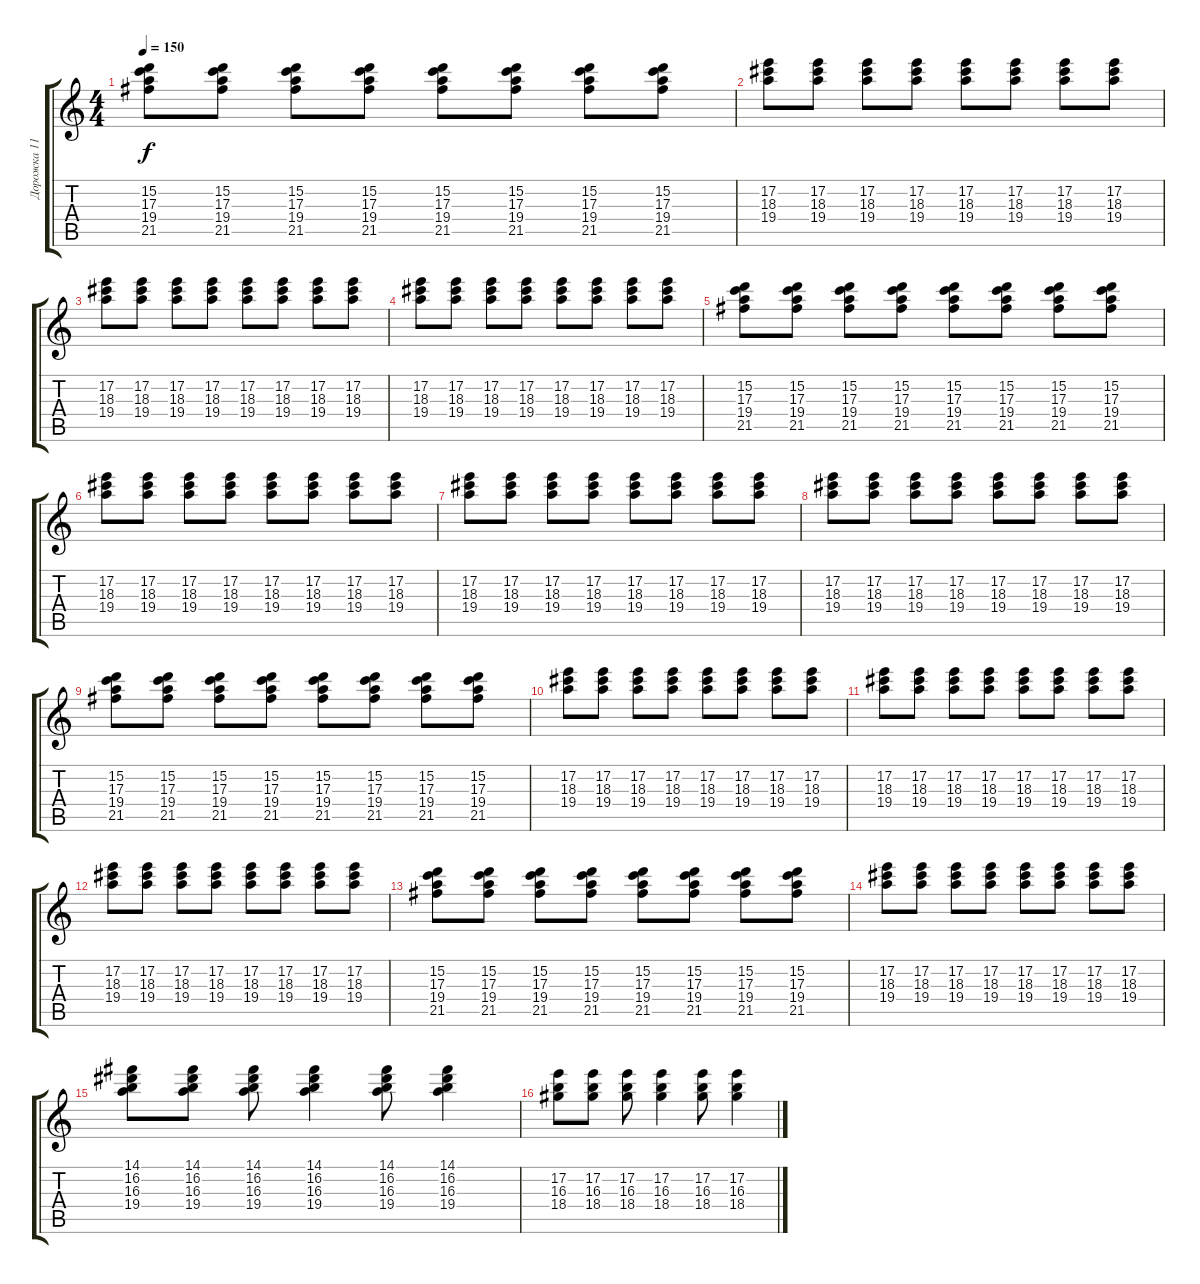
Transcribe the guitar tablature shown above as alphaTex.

\track ("Дорожка 11" "Дорожка 11") {instrument synthbass1}
\staff {score tabs}
\tuning (E4 B3 G3 D3 A2 E2) {hide}
\ts (4 4)
\tempo 150
\clef g2
\ks c
(15.2 17.3 19.4 21.5).8{dy f} (15.2 17.3 19.4 21.5).8 (15.2 17.3 19.4 21.5).8 (15.2 17.3 19.4 21.5).8 (15.2 17.3 19.4 21.5).8 (15.2 17.3 19.4 21.5).8 (15.2 17.3 19.4 21.5).8 (15.2 17.3 19.4 21.5).8 |
(17.2 18.3 19.4).8 (17.2 18.3 19.4).8 (17.2 18.3 19.4).8 (17.2 18.3 19.4).8 (17.2 18.3 19.4).8 (17.2 18.3 19.4).8 (17.2 18.3 19.4).8 (17.2 18.3 19.4).8 |
(17.2 18.3 19.4).8 (17.2 18.3 19.4).8 (17.2 18.3 19.4).8 (17.2 18.3 19.4).8 (17.2 18.3 19.4).8 (17.2 18.3 19.4).8 (17.2 18.3 19.4).8 (17.2 18.3 19.4).8 |
(17.2 18.3 19.4).8 (17.2 18.3 19.4).8 (17.2 18.3 19.4).8 (17.2 18.3 19.4).8 (17.2 18.3 19.4).8 (17.2 18.3 19.4).8 (17.2 18.3 19.4).8 (17.2 18.3 19.4).8 |
(15.2 17.3 19.4 21.5).8 (15.2 17.3 19.4 21.5).8 (15.2 17.3 19.4 21.5).8 (15.2 17.3 19.4 21.5).8 (15.2 17.3 19.4 21.5).8 (15.2 17.3 19.4 21.5).8 (15.2 17.3 19.4 21.5).8 (15.2 17.3 19.4 21.5).8 |
(17.2 18.3 19.4).8 (17.2 18.3 19.4).8 (17.2 18.3 19.4).8 (17.2 18.3 19.4).8 (17.2 18.3 19.4).8 (17.2 18.3 19.4).8 (17.2 18.3 19.4).8 (17.2 18.3 19.4).8 |
(17.2 18.3 19.4).8 (17.2 18.3 19.4).8 (17.2 18.3 19.4).8 (17.2 18.3 19.4).8 (17.2 18.3 19.4).8 (17.2 18.3 19.4).8 (17.2 18.3 19.4).8 (17.2 18.3 19.4).8 |
(17.2 18.3 19.4).8 (17.2 18.3 19.4).8 (17.2 18.3 19.4).8 (17.2 18.3 19.4).8 (17.2 18.3 19.4).8 (17.2 18.3 19.4).8 (17.2 18.3 19.4).8 (17.2 18.3 19.4).8 |
(15.2 17.3 19.4 21.5).8 (15.2 17.3 19.4 21.5).8 (15.2 17.3 19.4 21.5).8 (15.2 17.3 19.4 21.5).8 (15.2 17.3 19.4 21.5).8 (15.2 17.3 19.4 21.5).8 (15.2 17.3 19.4 21.5).8 (15.2 17.3 19.4 21.5).8 |
(17.2 18.3 19.4).8 (17.2 18.3 19.4).8 (17.2 18.3 19.4).8 (17.2 18.3 19.4).8 (17.2 18.3 19.4).8 (17.2 18.3 19.4).8 (17.2 18.3 19.4).8 (17.2 18.3 19.4).8 |
(17.2 18.3 19.4).8 (17.2 18.3 19.4).8 (17.2 18.3 19.4).8 (17.2 18.3 19.4).8 (17.2 18.3 19.4).8 (17.2 18.3 19.4).8 (17.2 18.3 19.4).8 (17.2 18.3 19.4).8 |
(17.2 18.3 19.4).8 (17.2 18.3 19.4).8 (17.2 18.3 19.4).8 (17.2 18.3 19.4).8 (17.2 18.3 19.4).8 (17.2 18.3 19.4).8 (17.2 18.3 19.4).8 (17.2 18.3 19.4).8 |
(15.2 17.3 19.4 21.5).8 (15.2 17.3 19.4 21.5).8 (15.2 17.3 19.4 21.5).8 (15.2 17.3 19.4 21.5).8 (15.2 17.3 19.4 21.5).8 (15.2 17.3 19.4 21.5).8 (15.2 17.3 19.4 21.5).8 (15.2 17.3 19.4 21.5).8 |
(17.2 18.3 19.4).8 (17.2 18.3 19.4).8 (17.2 18.3 19.4).8 (17.2 18.3 19.4).8 (17.2 18.3 19.4).8 (17.2 18.3 19.4).8 (17.2 18.3 19.4).8 (17.2 18.3 19.4).8 |
(14.1 16.2 16.3 19.4).8 (14.1 16.2 16.3 19.4).8 (14.1 16.2 16.3 19.4).8 (14.1 16.2 16.3 19.4).4 (14.1 16.2 16.3 19.4).8 (14.1 16.2 16.3 19.4).4 |
(17.2 16.3 18.4).8 (17.2 16.3 18.4).8 (17.2 16.3 18.4).8 (17.2 16.3 18.4).4 (17.2 16.3 18.4).8 (17.2 16.3 18.4).4
